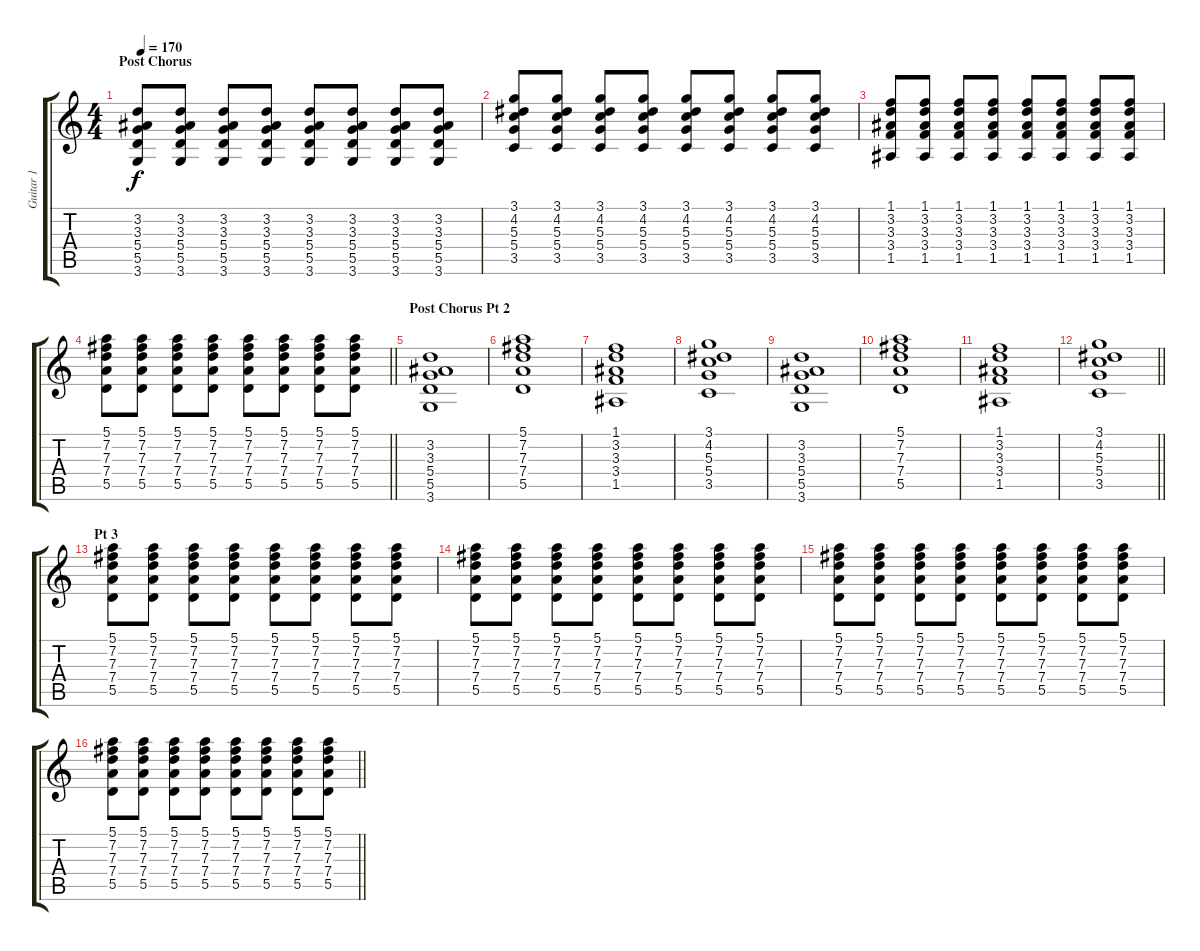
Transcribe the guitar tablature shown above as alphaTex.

\track ("Guitar 1" "Guitar 1") {instrument overdrivenguitar}
\staff {score tabs}
\tuning (E4 B3 G3 D3 A2 E2) {hide}
\ts (4 4)
\section ("" "Post Chorus")
\tempo 170
\clef g2
\ks c
(3.2 3.3 5.4 5.5 3.6).8{dy f} (3.2 3.3 5.4 5.5 3.6).8 (3.2 3.3 5.4 5.5 3.6).8 (3.2 3.3 5.4 5.5 3.6).8 (3.2 3.3 5.4 5.5 3.6).8 (3.2 3.3 5.4 5.5 3.6).8 (3.2 3.3 5.4 5.5 3.6).8 (3.2 3.3 5.4 5.5 3.6).8 |
(3.1 4.2 5.3 5.4 3.5).8 (3.1 4.2 5.3 5.4 3.5).8 (3.1 4.2 5.3 5.4 3.5).8 (3.1 4.2 5.3 5.4 3.5).8 (3.1 4.2 5.3 5.4 3.5).8 (3.1 4.2 5.3 5.4 3.5).8 (3.1 4.2 5.3 5.4 3.5).8 (3.1 4.2 5.3 5.4 3.5).8 |
(1.1 3.2 3.3 3.4 1.5).8 (1.1 3.2 3.3 3.4 1.5).8 (1.1 3.2 3.3 3.4 1.5).8 (1.1 3.2 3.3 3.4 1.5).8 (1.1 3.2 3.3 3.4 1.5).8 (1.1 3.2 3.3 3.4 1.5).8 (1.1 3.2 3.3 3.4 1.5).8 (1.1 3.2 3.3 3.4 1.5).8 |
\barLineRight lightlight
(5.1 7.2 7.3 7.4 5.5).8 (5.1 7.2 7.3 7.4 5.5).8 (5.1 7.2 7.3 7.4 5.5).8 (5.1 7.2 7.3 7.4 5.5).8 (5.1 7.2 7.3 7.4 5.5).8 (5.1 7.2 7.3 7.4 5.5).8 (5.1 7.2 7.3 7.4 5.5).8 (5.1 7.2 7.3 7.4 5.5).8 |
\section ("" "Post Chorus Pt 2")
(3.2 3.3 5.4 5.5 3.6).1 |
(5.1 7.2 7.3 7.4 5.5).1 |
(1.1 3.2 3.3 3.4 1.5).1 |
(3.1 4.2 5.3 5.4 3.5).1 |
(3.2 3.3 5.4 5.5 3.6).1 |
(5.1 7.2 7.3 7.4 5.5).1 |
(1.1 3.2 3.3 3.4 1.5).1 |
\barLineRight lightlight
(3.1 4.2 5.3 5.4 3.5).1 |
\section ("" "Pt 3")
(5.1 7.2 7.3 7.4 5.5).8 (5.1 7.2 7.3 7.4 5.5).8 (5.1 7.2 7.3 7.4 5.5).8 (5.1 7.2 7.3 7.4 5.5).8 (5.1 7.2 7.3 7.4 5.5).8 (5.1 7.2 7.3 7.4 5.5).8 (5.1 7.2 7.3 7.4 5.5).8 (5.1 7.2 7.3 7.4 5.5).8 |
(5.1 7.2 7.3 7.4 5.5).8 (5.1 7.2 7.3 7.4 5.5).8 (5.1 7.2 7.3 7.4 5.5).8 (5.1 7.2 7.3 7.4 5.5).8 (5.1 7.2 7.3 7.4 5.5).8 (5.1 7.2 7.3 7.4 5.5).8 (5.1 7.2 7.3 7.4 5.5).8 (5.1 7.2 7.3 7.4 5.5).8 |
(5.1 7.2 7.3 7.4 5.5).8 (5.1 7.2 7.3 7.4 5.5).8 (5.1 7.2 7.3 7.4 5.5).8 (5.1 7.2 7.3 7.4 5.5).8 (5.1 7.2 7.3 7.4 5.5).8 (5.1 7.2 7.3 7.4 5.5).8 (5.1 7.2 7.3 7.4 5.5).8 (5.1 7.2 7.3 7.4 5.5).8 |
\barLineRight lightlight
(5.1 7.2 7.3 7.4 5.5).8 (5.1 7.2 7.3 7.4 5.5).8 (5.1 7.2 7.3 7.4 5.5).8 (5.1 7.2 7.3 7.4 5.5).8 (5.1 7.2 7.3 7.4 5.5).8 (5.1 7.2 7.3 7.4 5.5).8 (5.1 7.2 7.3 7.4 5.5).8 (5.1 7.2 7.3 7.4 5.5).8
